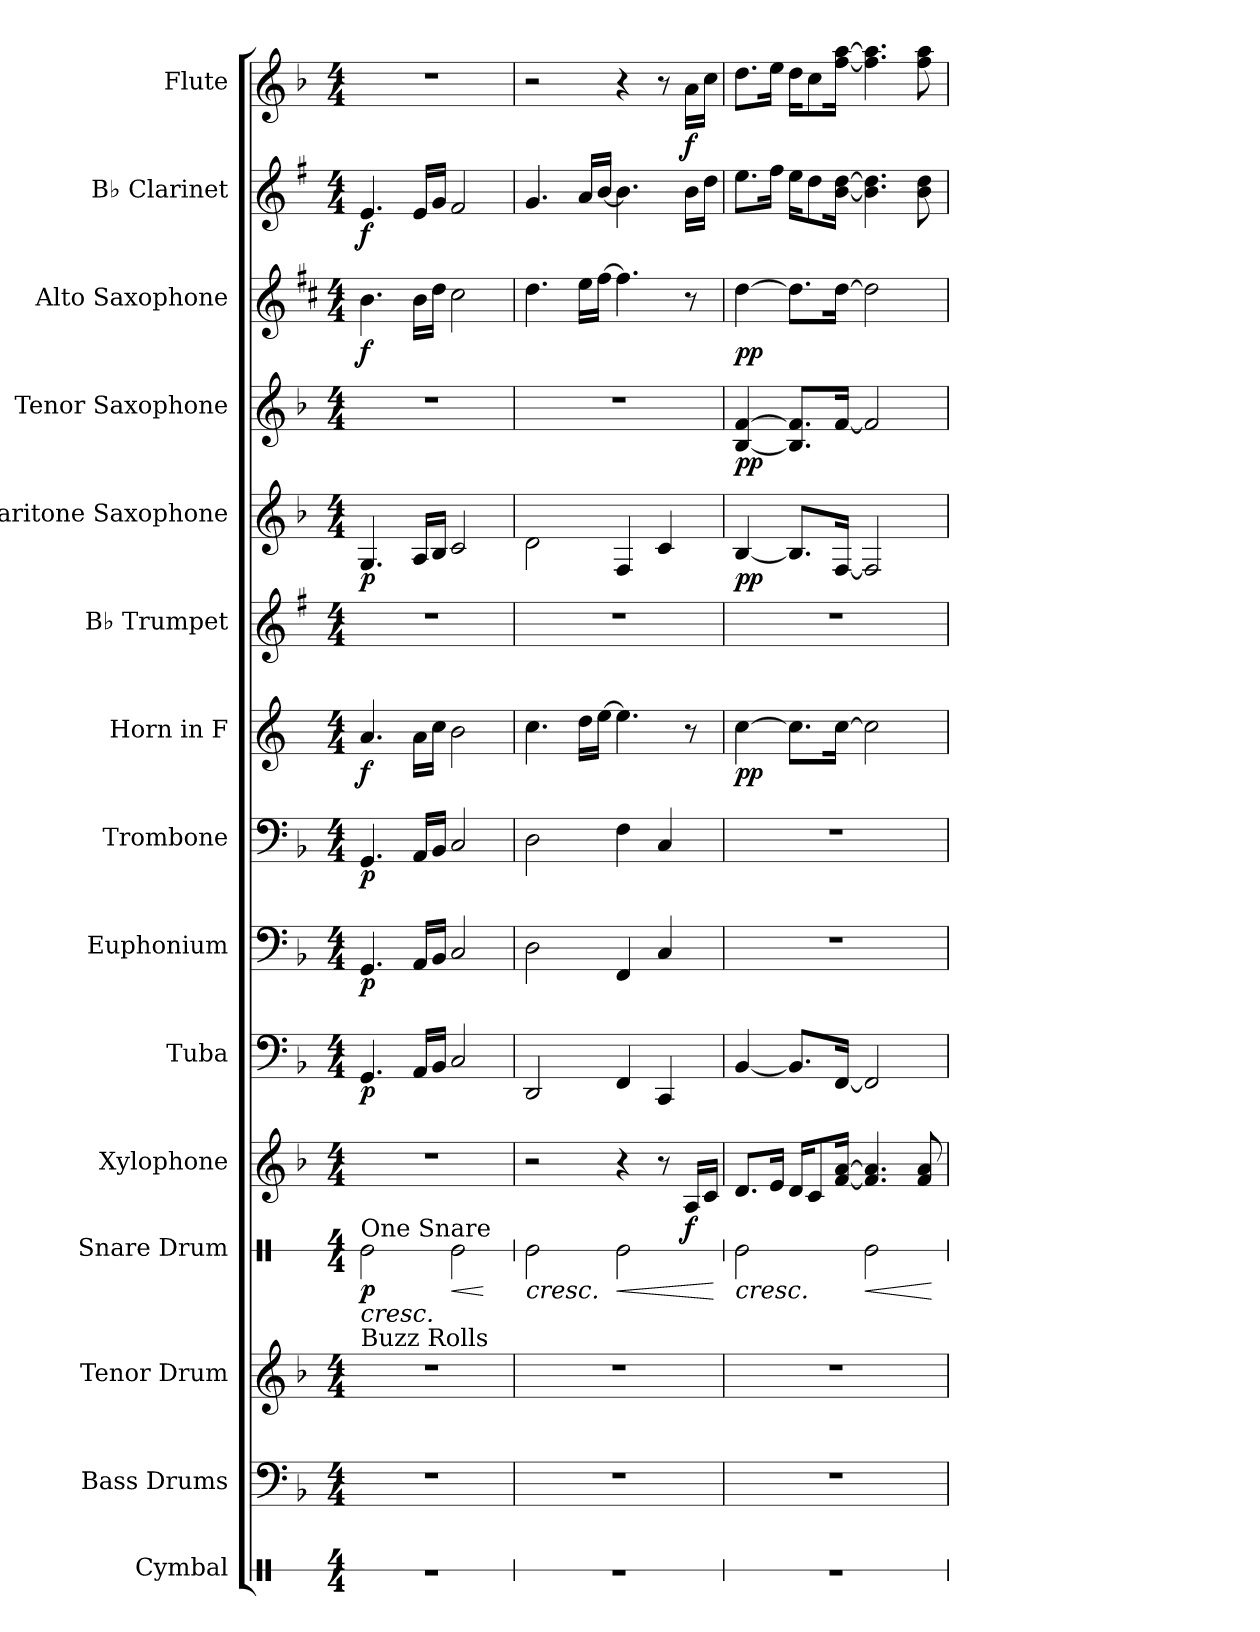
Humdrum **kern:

**kern	**kern	**kern	**kern	**dynam	**kern	**dynam	**kern	**dynam	**kern	**dynam	**kern	**dynam	**kern	**dynam	**kern	**kern	**dynam	**kern	**dynam	**kern	**dynam	**kern	**dynam	**kern	**dynam
*part15	*part14	*part13	*part12	*part12	*part11	*part11	*part10	*part10	*part9	*part9	*part8	*part8	*part7	*part7	*part6	*part5	*part5	*part4	*part4	*part3	*part3	*part2	*part2	*part1	*part1
*staff15	*staff14	*staff13	*staff12	*staff12	*staff11	*staff11	*staff10	*staff10	*staff9	*staff9	*staff8	*staff8	*staff7	*staff7	*staff6	*staff5	*staff5	*staff4	*staff4	*staff3	*staff3	*staff2	*staff2	*staff1	*staff1
*I"Cymbal	*I"Bass Drums	*I"Tenor Drum	*I"Snare Drum	*	*I"Xylophone	*	*I"Tuba	*	*I"Euphonium	*	*I"Trombone	*	*I"Horn in F	*	*I"B♭ Trumpet	*I"Baritone Saxophone	*	*I"Tenor Saxophone	*	*I"Alto Saxophone	*	*I"B♭ Clarinet	*	*I"Flute	*
*I'CY	*I'BD	*I'T.D.	*I'SD	*	*I'Xyl.	*	*I'Tba.	*	*I'Euph.	*	*I'Trb.	*	*	*	*I'B♭ Tpt.	*I'Bar. Sax.	*	*I'T. Sax.	*	*I'A. Sax.	*	*I'B♭ Cl.	*	*I'Fl.	*
*stria1	*	*	*stria1	*	*	*	*	*	*	*	*	*	*	*	*	*	*	*	*	*	*	*	*	*	*
*clefX	*clefF4	*clefG2	*clefX	*	*clefG2	*	*clefF4	*	*clefF4	*	*clefF4	*	*clefG2	*	*clefG2	*clefG2	*	*clefG2	*	*clefG2	*	*clefG2	*	*clefG2	*
*	*	*	*	*	*ITrd-7c-12	*	*	*	*	*	*	*	*ITrd4c7	*	*ITrd1c2	*ITrd12c21	*	*ITrd8c14	*	*ITrd5c9	*	*ITrd1c2	*	*	*
*k[]	*k[b-]	*k[b-]	*k[]	*	*k[b-]	*	*k[b-]	*	*k[b-]	*	*k[b-]	*	*k[b-]	*	*k[b-]	*k[b-]	*	*k[b-]	*	*k[b-]	*	*k[b-]	*	*k[b-]	*
*M4/4	*M4/4	*M4/4	*M4/4	*	*M4/4	*	*M4/4	*	*M4/4	*	*M4/4	*	*M4/4	*	*M4/4	*M4/4	*	*M4/4	*	*M4/4	*	*M4/4	*	*M4/4	*
*MM76	*MM76	*MM76	*MM76	*	*MM76	*	*MM76	*	*MM76	*	*MM76	*	*MM76	*	*MM76	*MM76	*	*MM76	*	*MM76	*	*MM76	*	*MM76	*
=1	=1	=1	=1	=1	=1	=1	=1	=1	=1	=1	=1	=1	=1	=1	=1	=1	=1	=1	=1	=1	=1	=1	=1	=1	=1
!	!	!	!LO:TX:a:t=One Snare	!	!	!	!	!	!	!	!	!	!	!	!	!	!	!	!	!	!	!	!	!	!
!	!	!	!LO:TX:b:t=Buzz Rolls	!	!	!	!	!	!	!	!	!	!	!	!	!	!	!	!	!	!	!	!	!	!
!	!	!	!	!LO:HP:b	!	!	!	!	!	!	!	!	!	!	!	!	!	!	!	!	!	!	!	!	!
!	!	!	!	!LO:DY:n=1:b	!	!	!	!LO:DY:b	!	!LO:DY:b	!	!LO:DY:b	!	!LO:DY:b	!	!	!LO:DY:b	!	!	!	!LO:DY:b	!	!LO:DY:b	!	!
1r	1r	1r	2Re\	< p	1r	.	4.GG/	p	4.GG/	p	4.GG/	p	4.d/	f	1r	4.GG/	p	1r	.	4.d\	f	4.d/	f	1r	.
.	.	.	.	.	.	.	16AA/LL	.	16AA/LL	.	16AA/LL	.	16d\LL	.	.	16AA/LL	.	.	.	16d\LL	.	16d/LL	.	.	.
.	.	.	.	.	.	.	16BB-/JJ	.	16BB-/JJ	.	16BB-/JJ	.	16f\JJ	.	.	16BB-/JJ	.	.	.	16f\JJ	.	16f/JJ	.	.	.
!	!	!	!	!LO:HP:b	!	!	!	!	!	!	!	!	!	!	!	!	!	!	!	!	!	!	!	!	!
.	.	.	2Re\	<	.	.	2C/	.	2C/	.	2C/	.	2e\	.	.	2C/	.	.	.	2e\	.	2e/	.	.	.
.	.	.	.	[ [	.	.	.	.	.	.	.	.	.	.	.	.	.	.	.	.	.	.	.	.	.
=2	=2	=2	=2	=2	=2	=2	=2	=2	=2	=2	=2	=2	=2	=2	=2	=2	=2	=2	=2	=2	=2	=2	=2	=2	=2
!	!	!	!	!LO:HP:b	!	!	!	!	!	!	!	!	!	!	!	!	!	!	!	!	!	!	!	!	!
1r	1r	1r	2Re\	<	2r	.	2DD/	.	2D\	.	2D\	.	4.f\	.	1r	2D\	.	1r	.	4.f\	.	4.f/	.	2r	.
.	.	.	.	.	.	.	.	.	.	.	.	.	16g\LL	.	.	.	.	.	.	16g\LL	.	16g/LL	.	.	.
.	.	.	.	.	.	.	.	.	.	.	.	.	[16a\JJ	.	.	.	.	.	.	[16a\JJ	.	[16a/JJ	.	.	.
!	!	!	!	!LO:HP:b	!	!	!	!	!	!	!	!	!	!	!	!	!	!	!	!	!	!	!	!	!
.	.	.	2Re\	<	4r	.	4FF/	.	4FF/	.	4F\	.	4.a\]	.	.	4FF/	.	.	.	4.a\]	.	4.a\]	.	4r	.
.	.	.	.	.	8r	.	4CC/	.	4C/	.	4C/	.	.	.	.	4C/	.	.	.	.	.	.	.	8r	.
!	!	!	!	!	!	!LO:DY:b	!	!	!	!	!	!	!	!	!	!	!	!	!	!	!	!	!	!	!LO:DY:b
.	.	.	.	.	16a/LL	f	.	.	.	.	.	.	8r	.	.	.	.	.	.	8r	.	16a\LL	.	16a\LL	f
.	.	.	.	.	16cc/JJ	.	.	.	.	.	.	.	.	.	.	.	.	.	.	.	.	16cc\JJ	.	16cc\JJ	.
.	.	.	.	[ [	.	.	.	.	.	.	.	.	.	.	.	.	.	.	.	.	.	.	.	.	.
=3	=3	=3	=3	=3	=3	=3	=3	=3	=3	=3	=3	=3	=3	=3	=3	=3	=3	=3	=3	=3	=3	=3	=3	=3	=3
!	!	!	!	!LO:HP:b	!	!	!	!	!	!	!	!	!	!LO:DY:b	!	!	!LO:DY:b	!	!LO:DY:b	!	!LO:DY:b	!	!	!	!
1r	1r	1r	2Re\	<	8.dd/L	.	[4BB-/	.	1r	.	1r	.	[4f\	pp	1r	[4BB-/	pp	[4BB-/ [4F/	pp	[4f\	pp	8.dd\L	.	8.dd\L	.
.	.	.	.	.	16ee/Jk	.	.	.	.	.	.	.	.	.	.	.	.	.	.	.	.	16ee\Jk	.	16ee\Jk	.
.	.	.	.	.	16dd/KL	.	8.BB-/L]	.	.	.	.	.	8.f\L]	.	.	8.BB-/L]	.	8.BB-/] 8.F/]L	.	8.f\L]	.	16dd\KL	.	16dd\KL	.
.	.	.	.	.	8cc/	.	.	.	.	.	.	.	.	.	.	.	.	.	.	.	.	8cc\	.	8cc\	.
.	.	.	.	.	[16ff/ [16aa/Jk	.	[16FF/Jk	.	.	.	.	.	[16f\Jk	.	.	[16FF/Jk	.	[16F/Jk	.	[16f\Jk	.	[16a\ [16cc\Jk	.	[16ff\ [16aa\Jk	.
!	!	!	!	!LO:HP:b	!	!	!	!	!	!	!	!	!	!	!	!	!	!	!	!	!	!	!	!	!
.	.	.	2Re\	<	4.ff/] 4.aa/]	.	2FF/]	.	.	.	.	.	2f\]	.	.	2FF/]	.	2F/]	.	2f\]	.	4.a\] 4.cc\]	.	4.ff\] 4.aa\]	.
.	.	.	.	.	8ff/ 8aa/	.	.	.	.	.	.	.	.	.	.	.	.	.	.	.	.	8a\ 8cc\	.	8ff\ 8aa\	.
.	.	.	.	[ [	.	.	.	.	.	.	.	.	.	.	.	.	.	.	.	.	.	.	.	.	.
=	=	=	=	=	=	=	=	=	=	=	=	=	=	=	=	=	=	=	=	=	=	=	=	=	=
*-	*-	*-	*-	*-	*-	*-	*-	*-	*-	*-	*-	*-	*-	*-	*-	*-	*-	*-	*-	*-	*-	*-	*-	*-	*-
